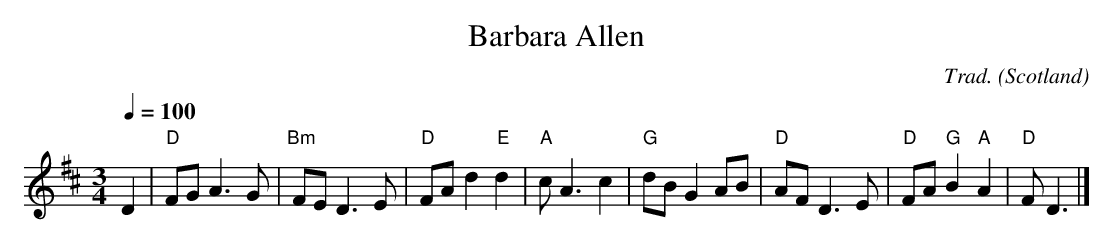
X:1
T:Barbara Allen
C:Trad.
O:Scotland
M:3/4
L:1/8
Q:1/4=100
K:D
D2|"D"FG A3 G|"Bm"FE D3 E|"D"FA d2 "E"d2|"A"c A3 c2|"G"dB G2 AB|"D"AF D3 E|"D"FA "G"B2 "A"A2|"D"F D3|]
